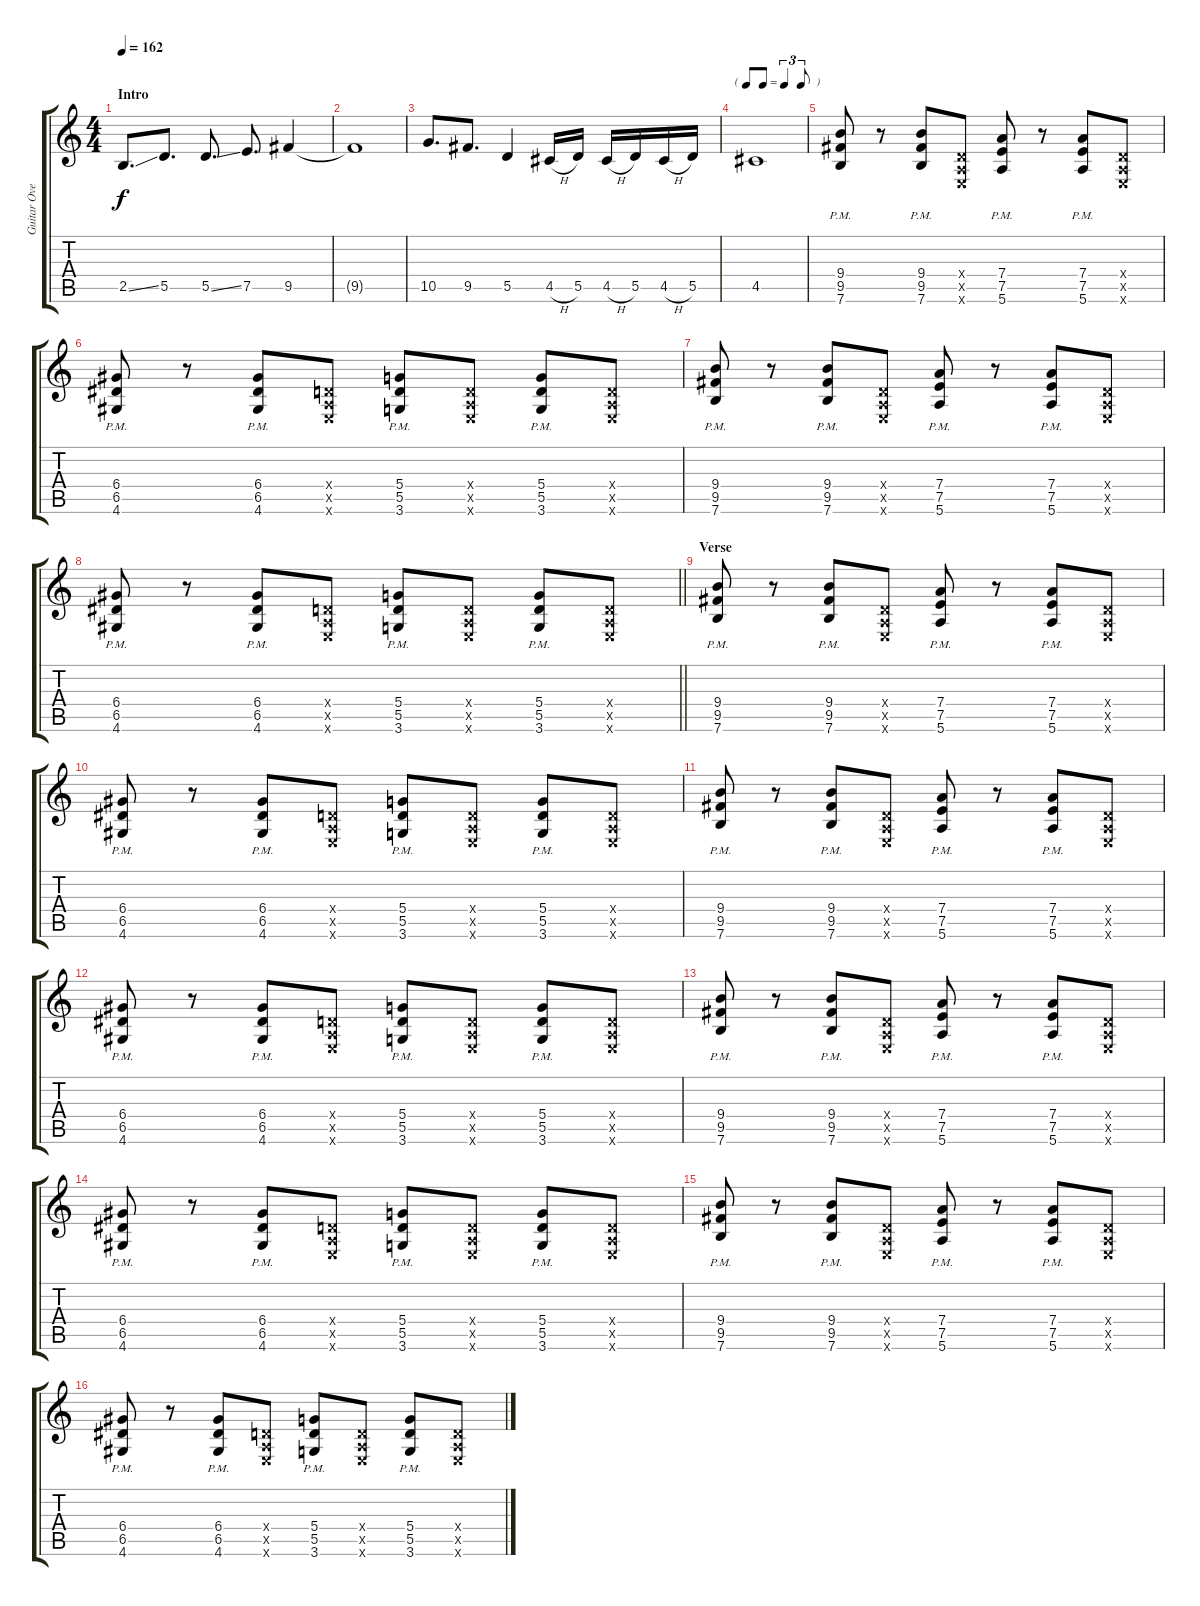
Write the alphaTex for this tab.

\track ("Guitar Overdub" "Guitar Ove") {instrument distortionguitar}
\staff {score tabs}
\tuning (E4 B3 G3 D3 A2 E2) {hide}
\ts (4 4)
\section ("" "Intro")
\tempo 162
\clef g2
\ks c
2.5{ss}.8{d dy f instrument distortionguitar} 5.5.8{d} 5.5{ss}.8{d} 7.5.8{d} 9.5.4 |
9.5{t}.1 |
10.5.8{d} 9.5.8{d} 5.5.4 4.5{h}.16 5.5.16 4.5{h}.16 5.5.16 4.5{h}.16 5.5.16 |
\tf triplet8th
4.5.1 |
(9.4{pm} 9.5{pm} 7.6{pm}).8 r.8 (9.4{pm} 9.5{pm} 7.6{pm}).8 (0.4{x} 0.5{x} 0.6{x}).8 (7.4{pm} 7.5{pm} 5.6{pm}).8 r.8 (7.4{pm} 7.5{pm} 5.6{pm}).8 (0.4{x} 0.5{x} 0.6{x}).8 |
(6.4{pm} 6.5{pm} 4.6{pm}).8 r.8 (6.4{pm} 6.5{pm} 4.6{pm}).8 (0.4{x} 0.5{x} 0.6{x}).8 (5.4{pm} 5.5{pm} 3.6{pm}).8 (0.4{x} 0.5{x} 0.6{x}).8 (5.4{pm} 5.5{pm} 3.6{pm}).8 (0.4{x} 0.5{x} 0.6{x}).8 |
(9.4{pm} 9.5{pm} 7.6{pm}).8 r.8 (9.4{pm} 9.5{pm} 7.6{pm}).8 (0.4{x} 0.5{x} 0.6{x}).8 (7.4{pm} 7.5{pm} 5.6{pm}).8 r.8 (7.4{pm} 7.5{pm} 5.6{pm}).8 (0.4{x} 0.5{x} 0.6{x}).8 |
\barLineRight lightlight
(6.4{pm} 6.5{pm} 4.6{pm}).8 r.8 (6.4{pm} 6.5{pm} 4.6{pm}).8 (0.4{x} 0.5{x} 0.6{x}).8 (5.4{pm} 5.5{pm} 3.6{pm}).8 (0.4{x} 0.5{x} 0.6{x}).8 (5.4{pm} 5.5{pm} 3.6{pm}).8 (0.4{x} 0.5{x} 0.6{x}).8 |
\section ("" "Verse")
(9.4{pm} 9.5{pm} 7.6{pm}).8 r.8 (9.4{pm} 9.5{pm} 7.6{pm}).8 (0.4{x} 0.5{x} 0.6{x}).8 (7.4{pm} 7.5{pm} 5.6{pm}).8 r.8 (7.4{pm} 7.5{pm} 5.6{pm}).8 (0.4{x} 0.5{x} 0.6{x}).8 |
(6.4{pm} 6.5{pm} 4.6{pm}).8 r.8 (6.4{pm} 6.5{pm} 4.6{pm}).8 (0.4{x} 0.5{x} 0.6{x}).8 (5.4{pm} 5.5{pm} 3.6{pm}).8 (0.4{x} 0.5{x} 0.6{x}).8 (5.4{pm} 5.5{pm} 3.6{pm}).8 (0.4{x} 0.5{x} 0.6{x}).8 |
(9.4{pm} 9.5{pm} 7.6{pm}).8 r.8 (9.4{pm} 9.5{pm} 7.6{pm}).8 (0.4{x} 0.5{x} 0.6{x}).8 (7.4{pm} 7.5{pm} 5.6{pm}).8 r.8 (7.4{pm} 7.5{pm} 5.6{pm}).8 (0.4{x} 0.5{x} 0.6{x}).8 |
(6.4{pm} 6.5{pm} 4.6{pm}).8 r.8 (6.4{pm} 6.5{pm} 4.6{pm}).8 (0.4{x} 0.5{x} 0.6{x}).8 (5.4{pm} 5.5{pm} 3.6{pm}).8 (0.4{x} 0.5{x} 0.6{x}).8 (5.4{pm} 5.5{pm} 3.6{pm}).8 (0.4{x} 0.5{x} 0.6{x}).8 |
(9.4{pm} 9.5{pm} 7.6{pm}).8 r.8 (9.4{pm} 9.5{pm} 7.6{pm}).8 (0.4{x} 0.5{x} 0.6{x}).8 (7.4{pm} 7.5{pm} 5.6{pm}).8 r.8 (7.4{pm} 7.5{pm} 5.6{pm}).8 (0.4{x} 0.5{x} 0.6{x}).8 |
(6.4{pm} 6.5{pm} 4.6{pm}).8 r.8 (6.4{pm} 6.5{pm} 4.6{pm}).8 (0.4{x} 0.5{x} 0.6{x}).8 (5.4{pm} 5.5{pm} 3.6{pm}).8 (0.4{x} 0.5{x} 0.6{x}).8 (5.4{pm} 5.5{pm} 3.6{pm}).8 (0.4{x} 0.5{x} 0.6{x}).8 |
(9.4{pm} 9.5{pm} 7.6{pm}).8 r.8 (9.4{pm} 9.5{pm} 7.6{pm}).8 (0.4{x} 0.5{x} 0.6{x}).8 (7.4{pm} 7.5{pm} 5.6{pm}).8 r.8 (7.4{pm} 7.5{pm} 5.6{pm}).8 (0.4{x} 0.5{x} 0.6{x}).8 |
(6.4{pm} 6.5{pm} 4.6{pm}).8 r.8 (6.4{pm} 6.5{pm} 4.6{pm}).8 (0.4{x} 0.5{x} 0.6{x}).8 (5.4{pm} 5.5{pm} 3.6{pm}).8 (0.4{x} 0.5{x} 0.6{x}).8 (5.4{pm} 5.5{pm} 3.6{pm}).8 (0.4{x} 0.5{x} 0.6{x}).8
